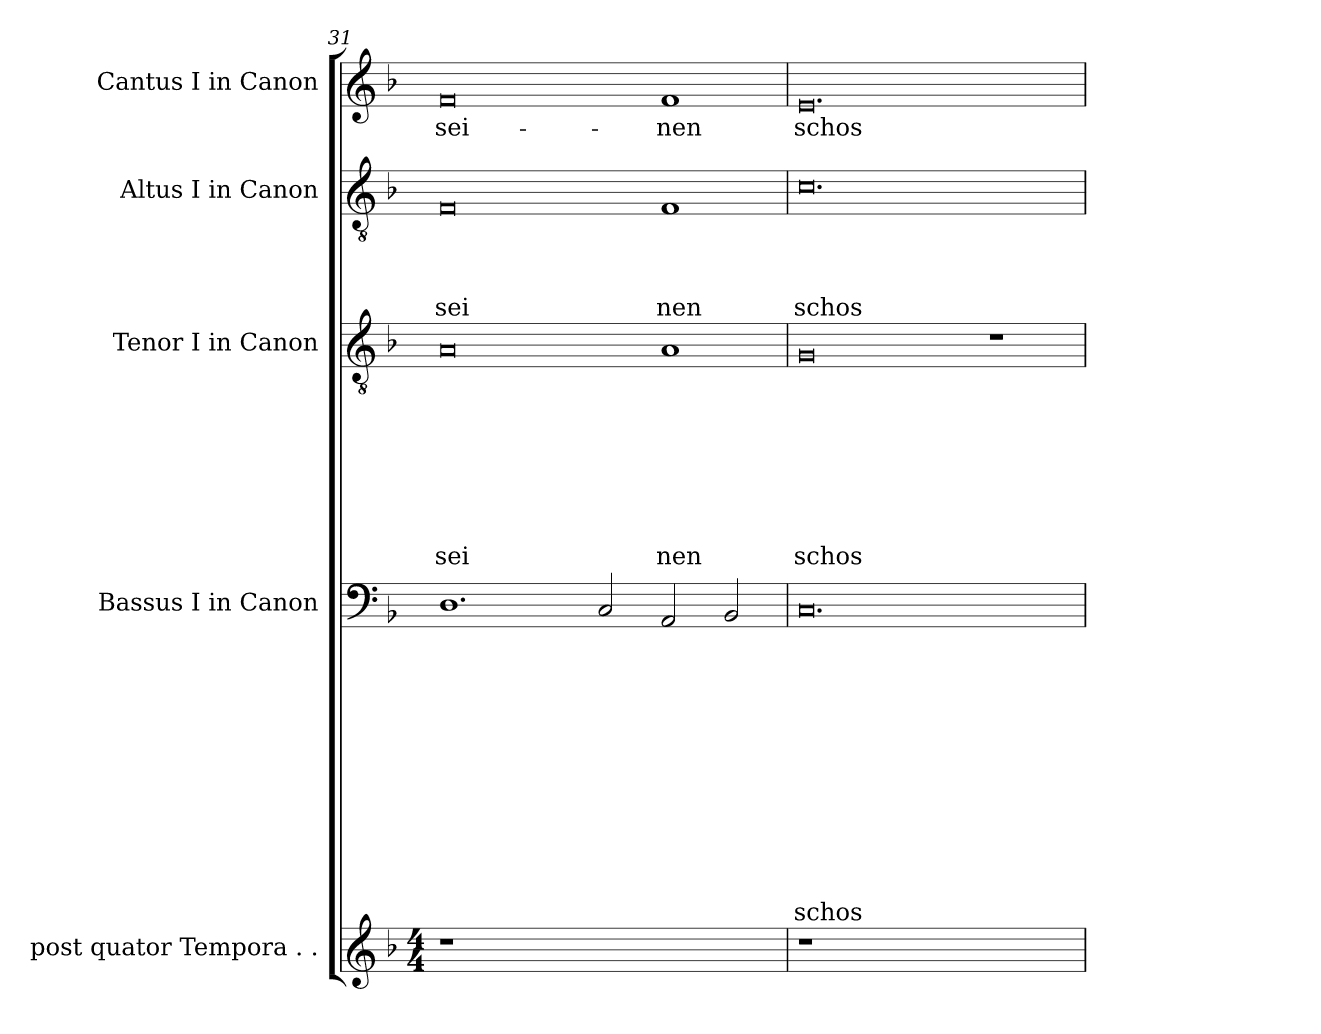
**kern	**kern	**text	**text	**text	**text	**text	**text	**text	**text	**text	**text	**text	**text	**kern	**text	**text	**text	**text	**text	**text	**text	**text	**kern	**text	**text	**text	**text	**kern	**text
*part5	*part4	*part4	*part4	*part4	*part4	*part4	*part4	*part4	*part4	*part4	*part4	*part4	*part4	*part3	*part3	*part3	*part3	*part3	*part3	*part3	*part3	*part3	*part2	*part2	*part2	*part2	*part2	*part1	*part1
*staff5	*staff4	*staff4	*staff4	*staff4	*staff4	*staff4	*staff4	*staff4	*staff4	*staff4	*staff4	*staff4	*staff4	*staff3	*staff3	*staff3	*staff3	*staff3	*staff3	*staff3	*staff3	*staff3	*staff2	*staff2	*staff2	*staff2	*staff2	*staff1	*staff1
*I"post quator Tempora . .	*I"Bassus I in Canon	*	*	*	*	*	*	*	*	*	*	*	*	*I"Tenor I in Canon	*	*	*	*	*	*	*	*	*I"Altus I in Canon	*	*	*	*	*I"Cantus I in Canon	*
*clefG2	*clefF4	*	*	*	*	*	*	*	*	*	*	*	*	*clefGv2	*	*	*	*	*	*	*	*	*clefGv2	*	*	*	*	*clefG2	*
*k[b-]	*k[b-]	*	*	*	*	*	*	*	*	*	*	*	*	*k[b-]	*	*	*	*	*	*	*	*	*k[b-]	*	*	*	*	*k[b-]	*
*F:	*F:	*	*	*	*	*	*	*	*	*	*	*	*	*F:	*	*	*	*	*	*	*	*	*F:	*	*	*	*	*F:	*
*M4/4	*	*	*	*	*	*	*	*	*	*	*	*	*	*	*	*	*	*	*	*	*	*	*	*	*	*	*	*	*
=31	=31	=31	=31	=31	=31	=31	=31	=31	=31	=31	=31	=31	=31	=31	=31	=31	=31	=31	=31	=31	=31	=31	=31	=31	=31	=31	=31	=31	=31
!	!	!	!	!	!	!	!	!	!	!	!	!	!	!	!	!	!	!	!	!	!	!LO:LY:b	!	!	!	!	!LO:LY:b	!	!LO:LY:b
1r	1.D	.	.	.	.	.	.	.	.	.	.	.	.	0A	.	.	.	.	.	.	.	sei	0F	.	.	.	sei	0f	sei-
0ryy	.	.	.	.	.	.	.	.	.	.	.	.	.	.	.	.	.	.	.	.	.	.	.	.	.	.	.	.	.
.	2C/	.	.	.	.	.	.	.	.	.	.	.	.	.	.	.	.	.	.	.	.	.	.	.	.	.	.	.	.
!	!	!	!	!	!	!	!	!	!	!	!	!	!	!	!	!	!	!	!	!	!	!LO:LY:b	!	!	!	!	!LO:LY:b	!	!LO:LY:b
.	2AA/	.	.	.	.	.	.	.	.	.	.	.	.	1A	.	.	.	.	.	.	.	nen	1F	.	.	.	nen	1f	-nen
.	2BB-/	.	.	.	.	.	.	.	.	.	.	.	.	.	.	.	.	.	.	.	.	.	.	.	.	.	.	.	.
=32	=32	=32	=32	=32	=32	=32	=32	=32	=32	=32	=32	=32	=32	=32	=32	=32	=32	=32	=32	=32	=32	=32	=32	=32	=32	=32	=32	=32	=32
!	!	!	!	!	!	!	!	!	!	!	!	!	!LO:LY:b	!	!	!	!	!	!	!	!	!LO:LY:b	!	!	!	!	!LO:LY:b	!	!LO:LY:b
1r	0.C	.	.	.	.	.	.	.	.	.	.	.	schos	0G	.	.	.	.	.	.	.	schos	0.c	.	.	.	schos	0.e	schos
0ryy	.	.	.	.	.	.	.	.	.	.	.	.	.	.	.	.	.	.	.	.	.	.	.	.	.	.	.	.	.
.	.	.	.	.	.	.	.	.	.	.	.	.	.	1r	.	.	.	.	.	.	.	.	.	.	.	.	.	.	.
=	=	=	=	=	=	=	=	=	=	=	=	=	=	=	=	=	=	=	=	=	=	=	=	=	=	=	=	=	=
*-	*-	*-	*-	*-	*-	*-	*-	*-	*-	*-	*-	*-	*-	*-	*-	*-	*-	*-	*-	*-	*-	*-	*-	*-	*-	*-	*-	*-	*-
